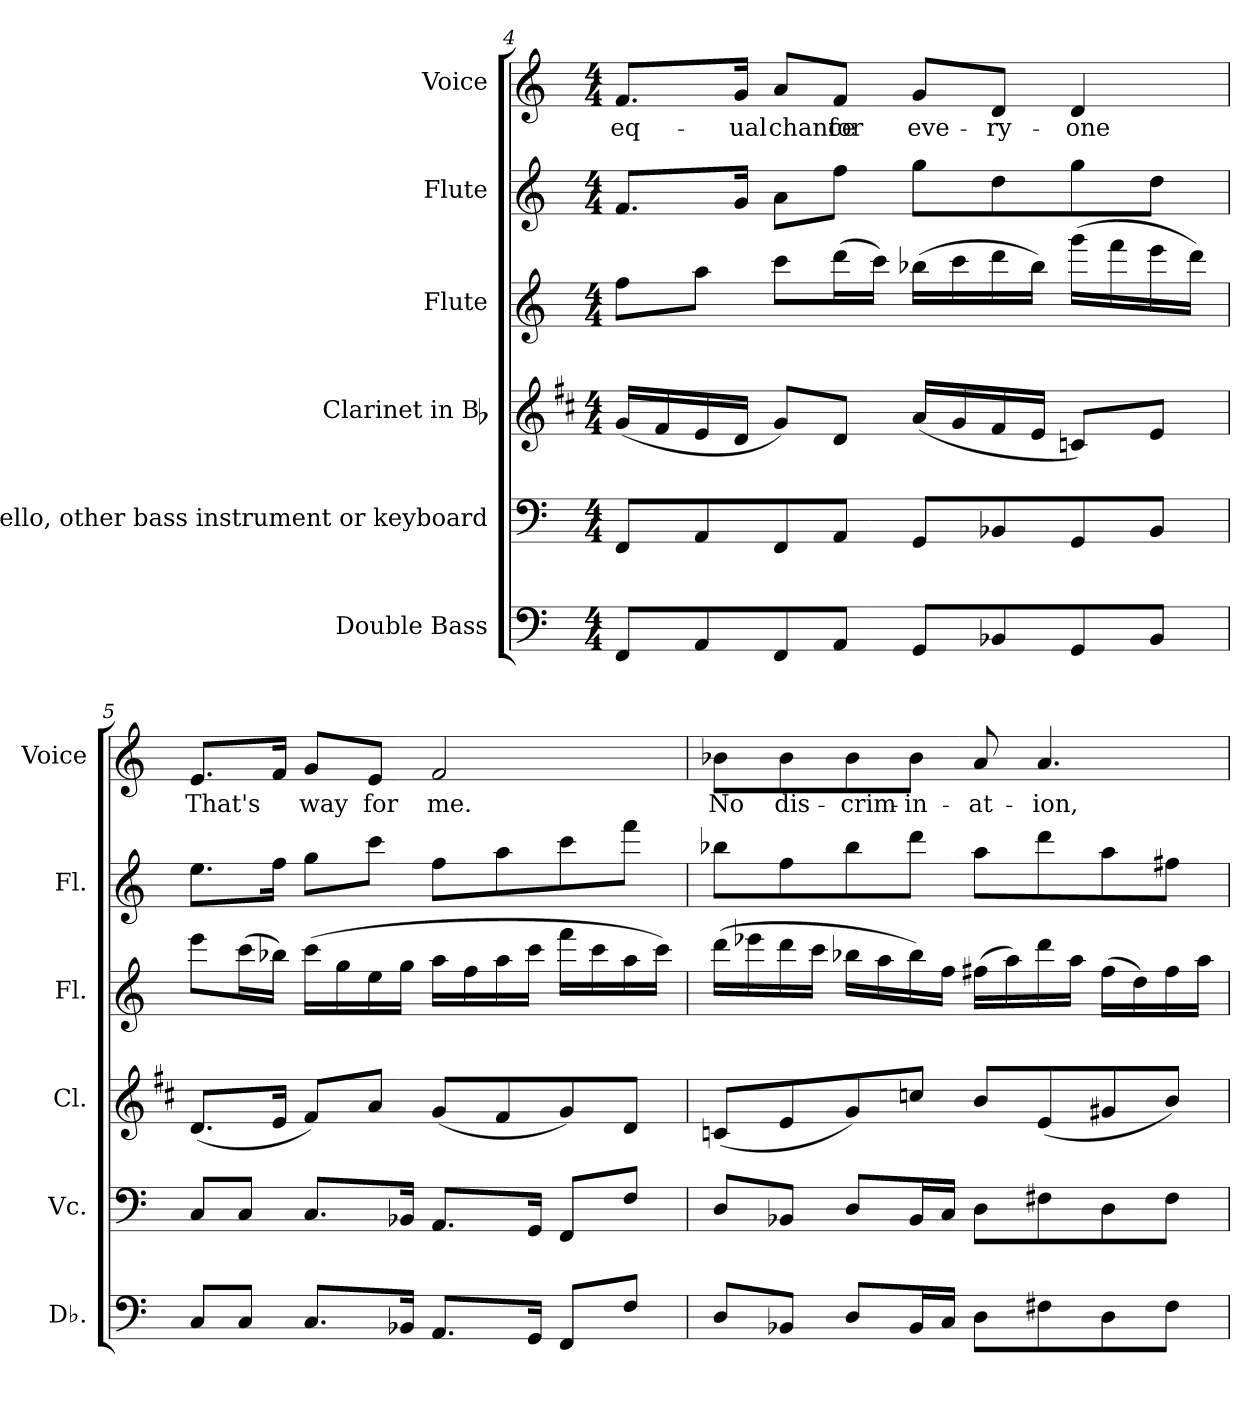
**kern	**kern	**kern	**kern	**kern	**kern	**text
*part6	*part5	*part4	*part3	*part2	*part1	*part1
*staff6	*staff5	*staff4	*staff3	*staff2	*staff1	*staff1
*I"Double Bass	*I"Violoncello, other bass instrument or keyboard	*I"Clarinet in Bb	*I"Flute	*I"Flute	*I"Voice	*
*I'Db.	*I'Vc.	*I'Cl.	*I'Fl.	*I'Fl.	*I'Voice	*
!!LO:LB:g=z
*clefF4	*clefF4	*clefG2	*clefG2	*clefG2	*clefG2	*
*ITrd7c12	*	*ITrd1c2	*	*	*	*
*k[]	*k[]	*k[]	*k[]	*k[]	*k[]	*
*C:	*C:	*C:	*C:	*C:	*C:	*
*M4/4	*M4/4	*M4/4	*M4/4	*M4/4	*M4/4	*
=4	=4	=4	=4	=4	=4	=4
!	!	!	!	!	!	!LO:LY:b:color=#000000
8FFFi/L	8FFi/L	(16fi/LL	8ffi\L	8.fi/L	8.fi/L	eq-
.	.	16ei/	.	.	.	.
8AAAi/	8AAi/	16di/	8aai\J	.	.	.
!	!	!	!	!	!	!LO:LY:b:color=#000000
.	.	16ci/JJ	.	16gi/Jk	16gi/Jk	-ual
!	!	!	!	!	!	!LO:LY:b:color=#000000
8FFFi/	8FFi/	8fi/L)	8ccci\L	8ai\L	8ai/L	chance
!	!	!	!	!	!	!LO:LY:b:color=#000000
8AAAi/J	8AAi/J	8ci/J	(16dddi\L	8ffi\J	8fi/J	for
.	.	.	16ccci\JJ)	.	.	.
!	!	!	!	!	!	!LO:LY:b:color=#000000
8GGGi/L	8GGi/L	(16gi/LL	(16bb-Xi\LL	8ggi\L	8gi/L	eve-
.	.	16fi/	16ccci\	.	.	.
!	!	!	!	!	!	!LO:LY:b:color=#000000
8BBB-Xi/	8BB-Xi/	16ei/	16dddi\	8ddi\	8di/J	-ry-
.	.	16di/JJ	16bb-i\JJ)	.	.	.
!	!	!	!	!	!	!LO:LY:b:color=#000000
8GGGi/	8GGi/	8B-Xi/L)	(16gggi\LL	8ggi\	4di/	-one
.	.	.	16fffi\	.	.	.
8BBB-i/J	8BB-i/J	8di/J	16eeei\	8ddi\J	.	.
.	.	.	16dddi\JJ)	.	.	.
=5	=5	=5	=5	=5	=5	=5
!	!	!	!	!	!	!LO:LY:b:color=#000000
8CCi/L	8Ci/L	(8.ci/L	8eeei\L	8.eei\L	8.ei/L	That's
8CCi/J	8Ci/J	.	(16ccci\L	.	.	.
.	.	16di/Jk	16bb-Xi\JJ)	16ffi\Jk	16fi/Jk	.
!	!	!	!	!	!	!LO:LY:b:color=#000000
8.CCi/L	8.Ci/L	8ei/L)	(16ccci\LL	8ggi\L	8gi/L	way
.	.	.	16ggi\	.	.	.
!	!	!	!	!	!	!LO:LY:b:color=#000000
.	.	8gi/J	16eei\	8ccci\J	8ei/J	for
16BBB-Xi/Jk	16BB-Xi/Jk	.	16ggi\JJ	.	.	.
!	!	!	!	!	!	!LO:LY:b:color=#000000
8.AAAi/L	8.AAi/L	(8fi/L	16aai\LL	8ffi\L	2fi/	me.
.	.	.	16ffi\	.	.	.
.	.	8ei/	16aai\	8aai\	.	.
16GGGi/Jk	16GGi/Jk	.	16ccci\JJ	.	.	.
8FFFi/L	8FFi/L	8fi/)	16fffi\LL	8ccci\	.	.
.	.	.	16ccci\	.	.	.
8FFi/J	8Fi/J	8ci/J	16aai\	8fffi\J	.	.
.	.	.	16ccci\JJ)	.	.	.
=6	=6	=6	=6	=6	=6	=6
!	!	!	!	!	!	!LO:LY:b:color=#000000
8DDi/L	8Di/L	(8B-Xi/L	(16dddi\LL	8bb-Xi\L	8b-Xi\L	No
.	.	.	16eee-Xi\	.	.	.
!	!	!	!	!	!	!LO:LY:b:color=#000000
8BBB-Xi/J	8BB-Xi/J	8di/	16dddi\	8ffi\	8b-i\	dis-
.	.	.	16ccci\JJ	.	.	.
!	!	!	!	!	!	!LO:LY:b:color=#000000
8DDi/L	8Di/L	8fi/)	16bb-Xi\LL	8bb-i\	8b-i\	-crim-
.	.	.	16aai\	.	.	.
!	!	!	!	!	!	!LO:LY:b:color=#000000
16BBB-i/L	16BB-i/L	8b-Xi/J	16bb-i\)	8dddi\J	8b-i\J	-in-
16CCi/JJ	16Ci/JJ	.	16ffi\JJ	.	.	.
!	!	!	!	!	!	!LO:LY:b:color=#000000
8DDi\L	8Di\L	8ai/L	(16ff#Xi\LL	8aai\L	8ai/	-at-
.	.	.	16aai\)	.	.	.
!	!	!	!	!	!	!LO:LY:b:color=#000000
8FF#Xi\	8F#Xi\	(8di/	16dddi\	8dddi\	4.ai/	-ion,
.	.	.	16aai\JJ	.	.	.
8DDi\	8Di\	8f#Xi/	(16ff#i\LL	8aai\	.	.
.	.	.	16ddi\)	.	.	.
8FF#i\J	8F#i\J	8ai/J)	16ff#i\	8ff#Xi\J	.	.
.	.	.	16aai\JJ	.	.	.
=	=	=	=	=	=	=
*-	*-	*-	*-	*-	*-	*-
